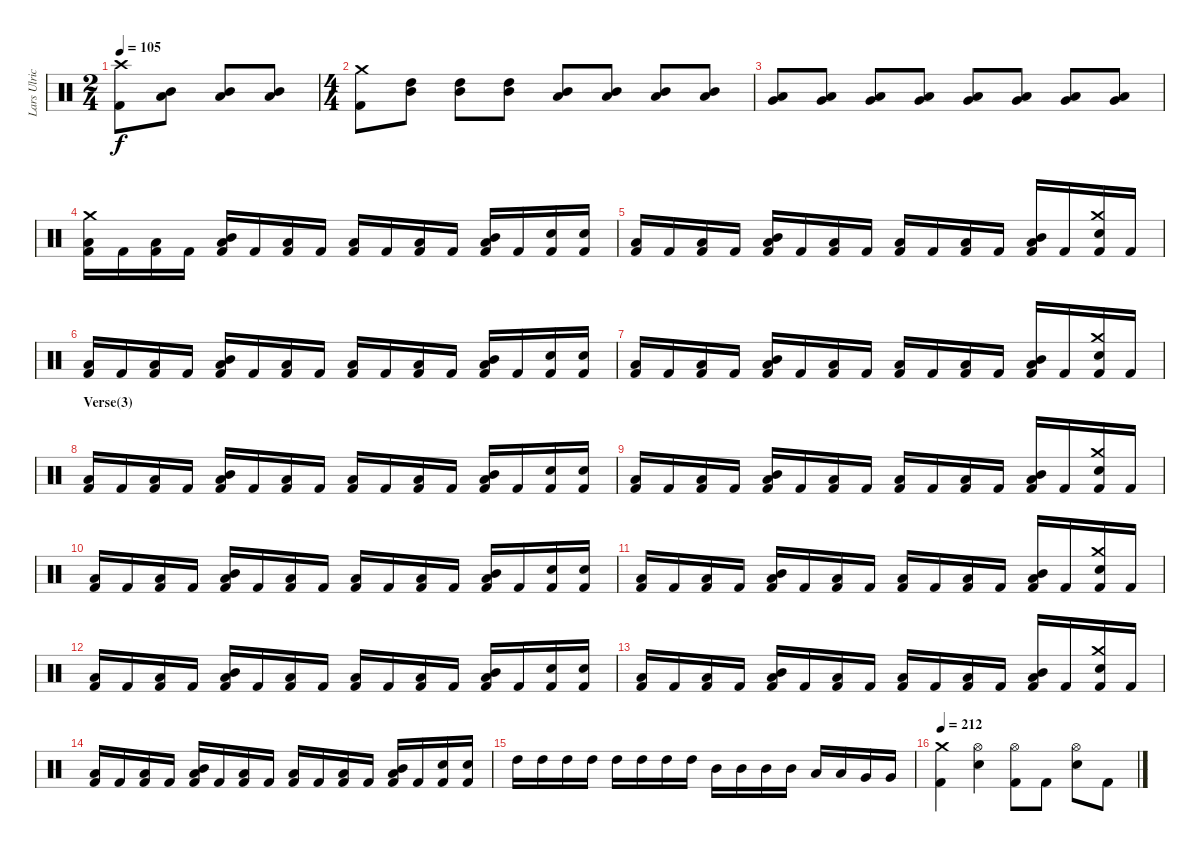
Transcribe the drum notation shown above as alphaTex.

\track ("Lars Ulrich (Drums)" "Lars Ulric") {instrument percussion}
\staff {score}
\articulation defaults
\ts (2 4)
\tempo 105
\clef neutral
\ks c
("Crash high (hit)" "Kick (hit) 2").8{dy f} ("Mid Tom (hit)" "Low Tom (hit)").8 ("Mid Tom (hit)" "Low Tom (hit)").8 ("Mid Tom (hit)" "Low Tom (hit)").8 |
\ts (4 4)
\section ("" "")
("Crash medium (hit)" "Kick (hit) 2").8 ("Mid Tom (hit)" "High Tom (hit)").8 ("Mid Tom (hit)" "High Tom (hit)").8 ("Mid Tom (hit)" "High Tom (hit)").8 ("Mid Tom (hit)" "Low Tom (hit)").8 ("Mid Tom (hit)" "Low Tom (hit)").8 ("Mid Tom (hit)" "Low Tom (hit)").8 ("Mid Tom (hit)" "Low Tom (hit)").8 |
("Low Tom (hit)" "Very Low Tom (hit)").8 ("Low Tom (hit)" "Very Low Tom (hit)").8 ("Low Tom (hit)" "Very Low Tom (hit)").8 ("Low Tom (hit)" "Very Low Tom (hit)").8 ("Low Tom (hit)" "Very Low Tom (hit)").8 ("Low Tom (hit)" "Very Low Tom (hit)").8 ("Low Tom (hit)" "Very Low Tom (hit)").8 ("Low Tom (hit)" "Very Low Tom (hit)").8 |
("Crash medium (hit)" "Kick (hit) 2" "Low Tom (hit)").16 "Kick (hit) 2".16 ("Kick (hit) 2" "Low Tom (hit)").16 "Kick (hit) 2".16 ("Mid Tom (hit)" "Kick (hit) 2" "Low Tom (hit)").16 "Kick (hit) 2".16 ("Kick (hit) 2" "Low Tom (hit)").16 "Kick (hit) 2".16 ("Kick (hit) 2" "Low Tom (hit)").16 "Kick (hit) 2".16 ("Kick (hit) 2" "Low Tom (hit)").16 "Kick (hit) 2".16 ("Mid Tom (hit)" "Kick (hit) 2" "Low Tom (hit)").16 "Kick (hit) 2".16 ("Electric Snare (hit)" "Kick (hit) 2").16 ("Electric Snare (hit)" "Kick (hit) 2").16 |
("Kick (hit) 2" "Low Tom (hit)").16 "Kick (hit) 2".16 ("Kick (hit) 2" "Low Tom (hit)").16 "Kick (hit) 2".16 ("Mid Tom (hit)" "Kick (hit) 2" "Low Tom (hit)").16 "Kick (hit) 2".16 ("Kick (hit) 2" "Low Tom (hit)").16 "Kick (hit) 2".16 ("Kick (hit) 2" "Low Tom (hit)").16 "Kick (hit) 2".16 ("Kick (hit) 2" "Low Tom (hit)").16 "Kick (hit) 2".16 ("Mid Tom (hit)" "Kick (hit) 2" "Low Tom (hit)").16 "Kick (hit) 2".16 ("Electric Snare (hit)" "Crash medium (hit)" "Kick (hit) 2").16 "Kick (hit) 2".16 |
("Kick (hit) 2" "Low Tom (hit)").16 "Kick (hit) 2".16 ("Kick (hit) 2" "Low Tom (hit)").16 "Kick (hit) 2".16 ("Mid Tom (hit)" "Kick (hit) 2" "Low Tom (hit)").16 "Kick (hit) 2".16 ("Kick (hit) 2" "Low Tom (hit)").16 "Kick (hit) 2".16 ("Kick (hit) 2" "Low Tom (hit)").16 "Kick (hit) 2".16 ("Kick (hit) 2" "Low Tom (hit)").16 "Kick (hit) 2".16 ("Mid Tom (hit)" "Kick (hit) 2" "Low Tom (hit)").16 "Kick (hit) 2".16 ("Electric Snare (hit)" "Kick (hit) 2").16 ("Electric Snare (hit)" "Kick (hit) 2").16 |
("Kick (hit) 2" "Low Tom (hit)").16 "Kick (hit) 2".16 ("Kick (hit) 2" "Low Tom (hit)").16 "Kick (hit) 2".16 ("Mid Tom (hit)" "Kick (hit) 2" "Low Tom (hit)").16 "Kick (hit) 2".16 ("Kick (hit) 2" "Low Tom (hit)").16 "Kick (hit) 2".16 ("Kick (hit) 2" "Low Tom (hit)").16 "Kick (hit) 2".16 ("Kick (hit) 2" "Low Tom (hit)").16 "Kick (hit) 2".16 ("Mid Tom (hit)" "Kick (hit) 2" "Low Tom (hit)").16 "Kick (hit) 2".16 ("Electric Snare (hit)" "Crash medium (hit)" "Kick (hit) 2").16 "Kick (hit) 2".16 |
\section ("" "Verse(3)")
("Kick (hit) 2" "Low Tom (hit)").16 "Kick (hit) 2".16 ("Kick (hit) 2" "Low Tom (hit)").16 "Kick (hit) 2".16 ("Mid Tom (hit)" "Kick (hit) 2" "Low Tom (hit)").16 "Kick (hit) 2".16 ("Kick (hit) 2" "Low Tom (hit)").16 "Kick (hit) 2".16 ("Kick (hit) 2" "Low Tom (hit)").16 "Kick (hit) 2".16 ("Kick (hit) 2" "Low Tom (hit)").16 "Kick (hit) 2".16 ("Mid Tom (hit)" "Kick (hit) 2" "Low Tom (hit)").16 "Kick (hit) 2".16 ("Electric Snare (hit)" "Kick (hit) 2").16 ("Electric Snare (hit)" "Kick (hit) 2").16 |
("Kick (hit) 2" "Low Tom (hit)").16 "Kick (hit) 2".16 ("Kick (hit) 2" "Low Tom (hit)").16 "Kick (hit) 2".16 ("Mid Tom (hit)" "Kick (hit) 2" "Low Tom (hit)").16 "Kick (hit) 2".16 ("Kick (hit) 2" "Low Tom (hit)").16 "Kick (hit) 2".16 ("Kick (hit) 2" "Low Tom (hit)").16 "Kick (hit) 2".16 ("Kick (hit) 2" "Low Tom (hit)").16 "Kick (hit) 2".16 ("Mid Tom (hit)" "Kick (hit) 2" "Low Tom (hit)").16 "Kick (hit) 2".16 ("Electric Snare (hit)" "Crash medium (hit)" "Kick (hit) 2").16 "Kick (hit) 2".16 |
("Kick (hit) 2" "Low Tom (hit)").16 "Kick (hit) 2".16 ("Kick (hit) 2" "Low Tom (hit)").16 "Kick (hit) 2".16 ("Mid Tom (hit)" "Kick (hit) 2" "Low Tom (hit)").16 "Kick (hit) 2".16 ("Kick (hit) 2" "Low Tom (hit)").16 "Kick (hit) 2".16 ("Kick (hit) 2" "Low Tom (hit)").16 "Kick (hit) 2".16 ("Kick (hit) 2" "Low Tom (hit)").16 "Kick (hit) 2".16 ("Mid Tom (hit)" "Kick (hit) 2" "Low Tom (hit)").16 "Kick (hit) 2".16 ("Electric Snare (hit)" "Kick (hit) 2").16 ("Electric Snare (hit)" "Kick (hit) 2").16 |
("Kick (hit) 2" "Low Tom (hit)").16 "Kick (hit) 2".16 ("Kick (hit) 2" "Low Tom (hit)").16 "Kick (hit) 2".16 ("Mid Tom (hit)" "Kick (hit) 2" "Low Tom (hit)").16 "Kick (hit) 2".16 ("Kick (hit) 2" "Low Tom (hit)").16 "Kick (hit) 2".16 ("Kick (hit) 2" "Low Tom (hit)").16 "Kick (hit) 2".16 ("Kick (hit) 2" "Low Tom (hit)").16 "Kick (hit) 2".16 ("Mid Tom (hit)" "Kick (hit) 2" "Low Tom (hit)").16 "Kick (hit) 2".16 ("Electric Snare (hit)" "Crash medium (hit)" "Kick (hit) 2").16 "Kick (hit) 2".16 |
("Kick (hit) 2" "Low Tom (hit)").16 "Kick (hit) 2".16 ("Kick (hit) 2" "Low Tom (hit)").16 "Kick (hit) 2".16 ("Mid Tom (hit)" "Kick (hit) 2" "Low Tom (hit)").16 "Kick (hit) 2".16 ("Kick (hit) 2" "Low Tom (hit)").16 "Kick (hit) 2".16 ("Kick (hit) 2" "Low Tom (hit)").16 "Kick (hit) 2".16 ("Kick (hit) 2" "Low Tom (hit)").16 "Kick (hit) 2".16 ("Mid Tom (hit)" "Kick (hit) 2" "Low Tom (hit)").16 "Kick (hit) 2".16 ("Electric Snare (hit)" "Kick (hit) 2").16 ("Electric Snare (hit)" "Kick (hit) 2").16 |
("Kick (hit) 2" "Low Tom (hit)").16 "Kick (hit) 2".16 ("Kick (hit) 2" "Low Tom (hit)").16 "Kick (hit) 2".16 ("Mid Tom (hit)" "Kick (hit) 2" "Low Tom (hit)").16 "Kick (hit) 2".16 ("Kick (hit) 2" "Low Tom (hit)").16 "Kick (hit) 2".16 ("Kick (hit) 2" "Low Tom (hit)").16 "Kick (hit) 2".16 ("Kick (hit) 2" "Low Tom (hit)").16 "Kick (hit) 2".16 ("Mid Tom (hit)" "Kick (hit) 2" "Low Tom (hit)").16 "Kick (hit) 2".16 ("Electric Snare (hit)" "Crash medium (hit)" "Kick (hit) 2").16 "Kick (hit) 2".16 |
("Kick (hit) 2" "Low Tom (hit)").16 "Kick (hit) 2".16 ("Kick (hit) 2" "Low Tom (hit)").16 "Kick (hit) 2".16 ("Mid Tom (hit)" "Kick (hit) 2" "Low Tom (hit)").16 "Kick (hit) 2".16 ("Kick (hit) 2" "Low Tom (hit)").16 "Kick (hit) 2".16 ("Kick (hit) 2" "Low Tom (hit)").16 "Kick (hit) 2".16 ("Kick (hit) 2" "Low Tom (hit)").16 "Kick (hit) 2".16 ("Mid Tom (hit)" "Kick (hit) 2" "Low Tom (hit)").16 "Kick (hit) 2".16 ("Electric Snare (hit)" "Kick (hit) 2").16 ("Electric Snare (hit)" "Kick (hit) 2").16 |
"High Tom (hit)".16 "High Tom (hit)".16 "High Tom (hit)".16 "High Tom (hit)".16 "High Tom (hit)".16 "High Tom (hit)".16 "High Tom (hit)".16 "High Tom (hit)".16 "Mid Tom (hit)".16 "Mid Tom (hit)".16 "Mid Tom (hit)".16 "Mid Tom (hit)".16 "Low Tom (hit)".16 "Low Tom (hit)".16 "Very Low Tom (hit)".16 "Very Low Tom (hit)".16 |
\tempo 212
("Crash medium (hit)" "Kick (hit) 2").4 ("Electric Snare (hit)" "Hi-Hat (open)").4 ("Hi-Hat (open)" "Kick (hit) 2").8 "Kick (hit) 2".8 ("Electric Snare (hit)" "Hi-Hat (open)").8 "Kick (hit) 2".8
